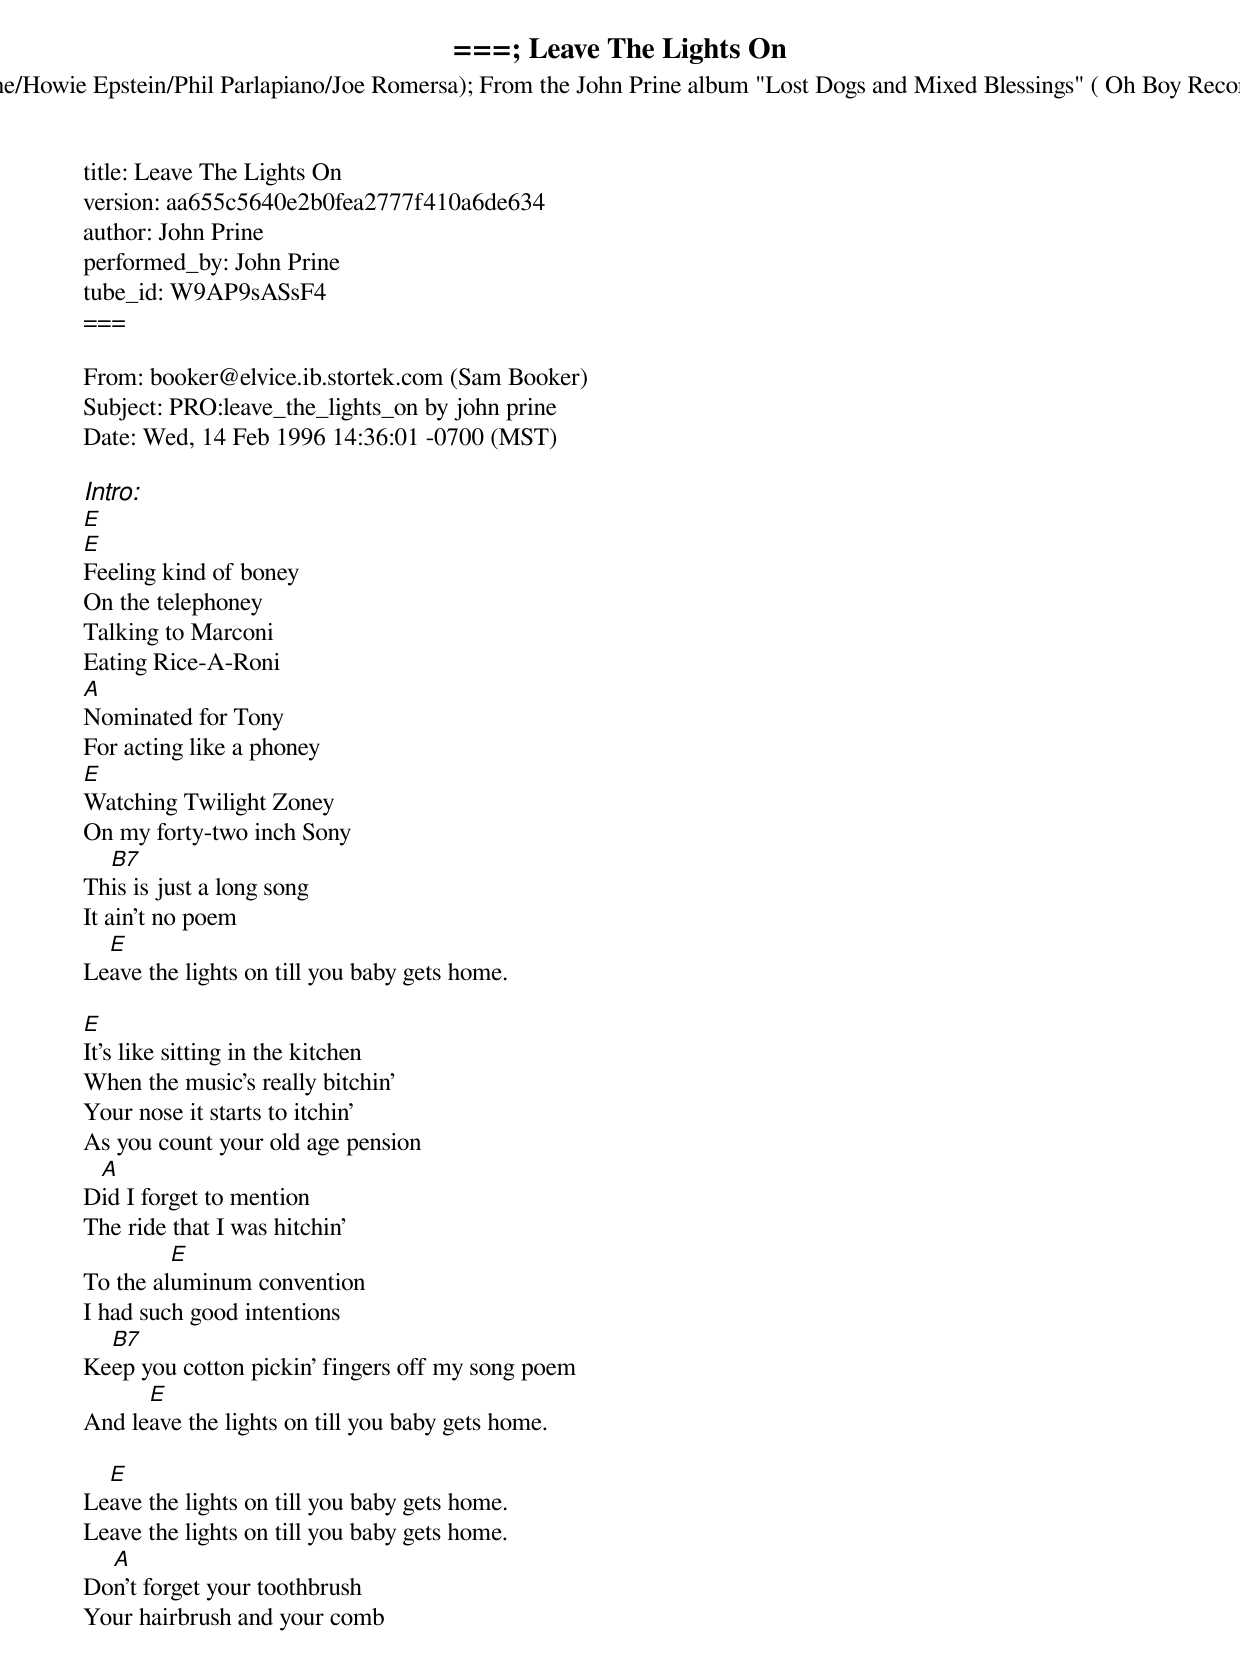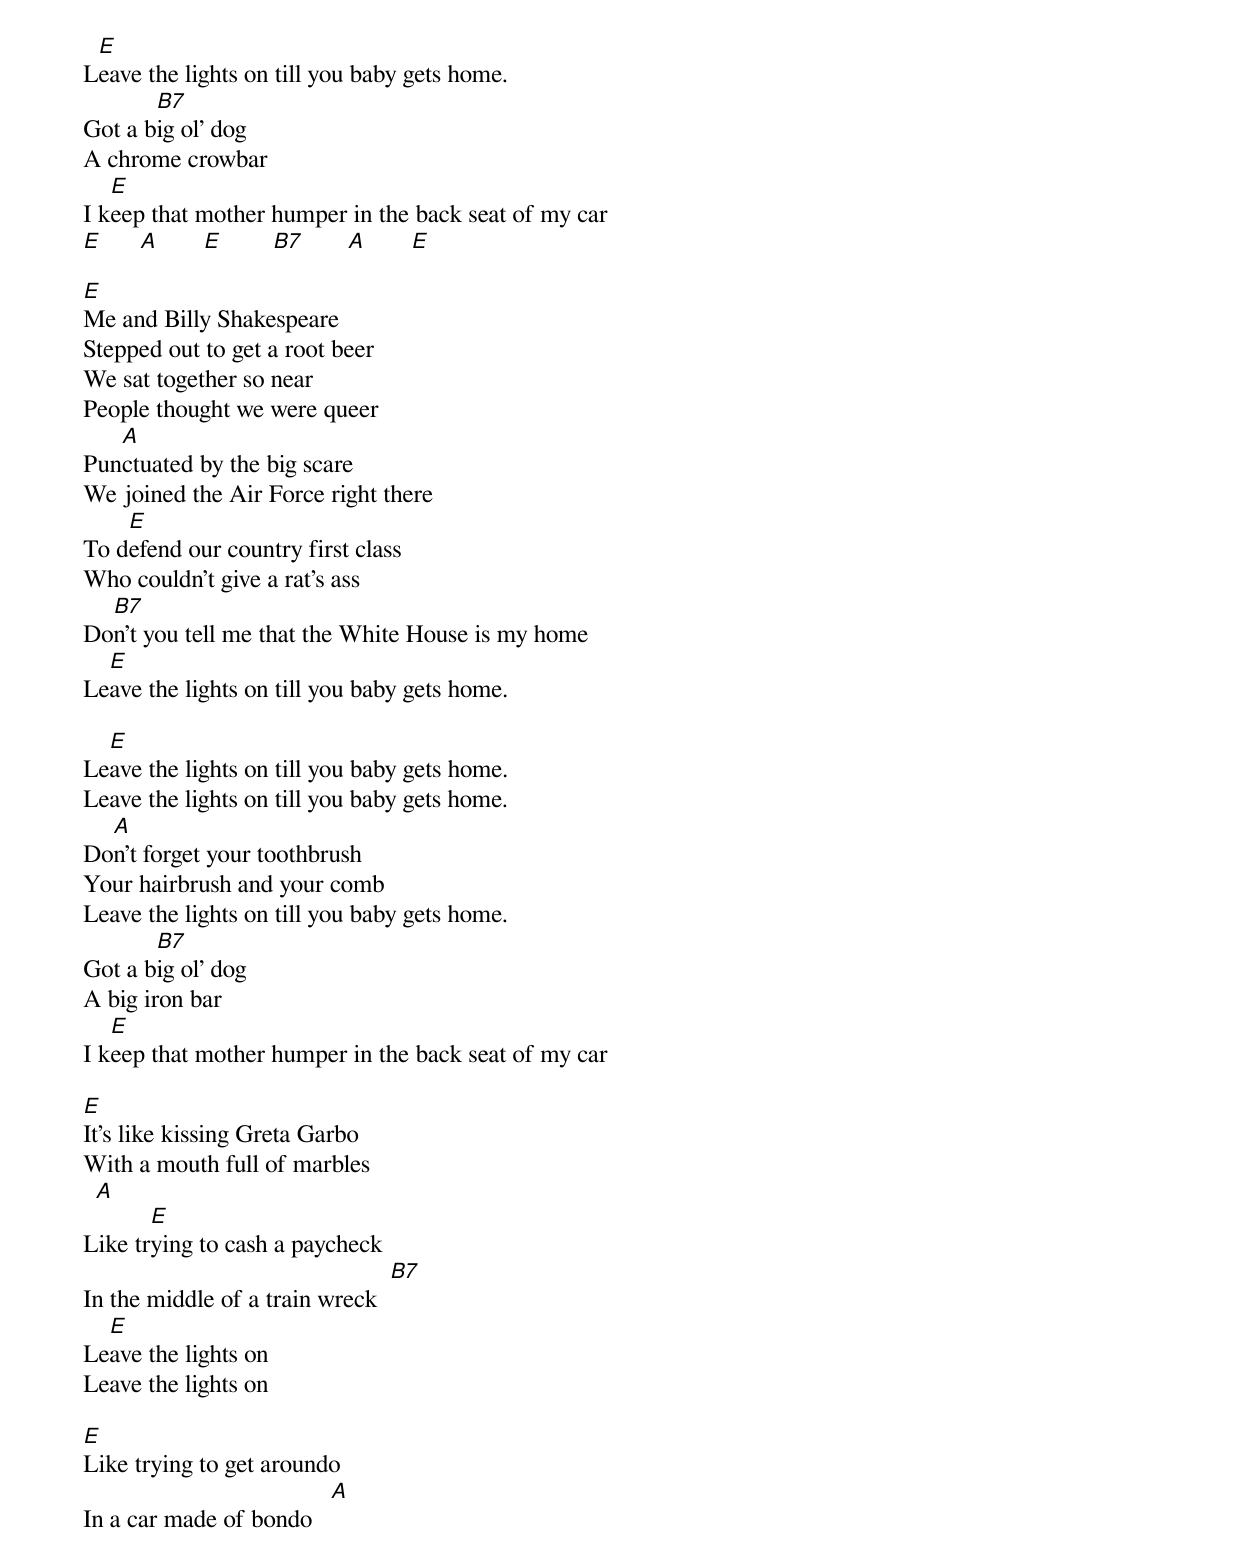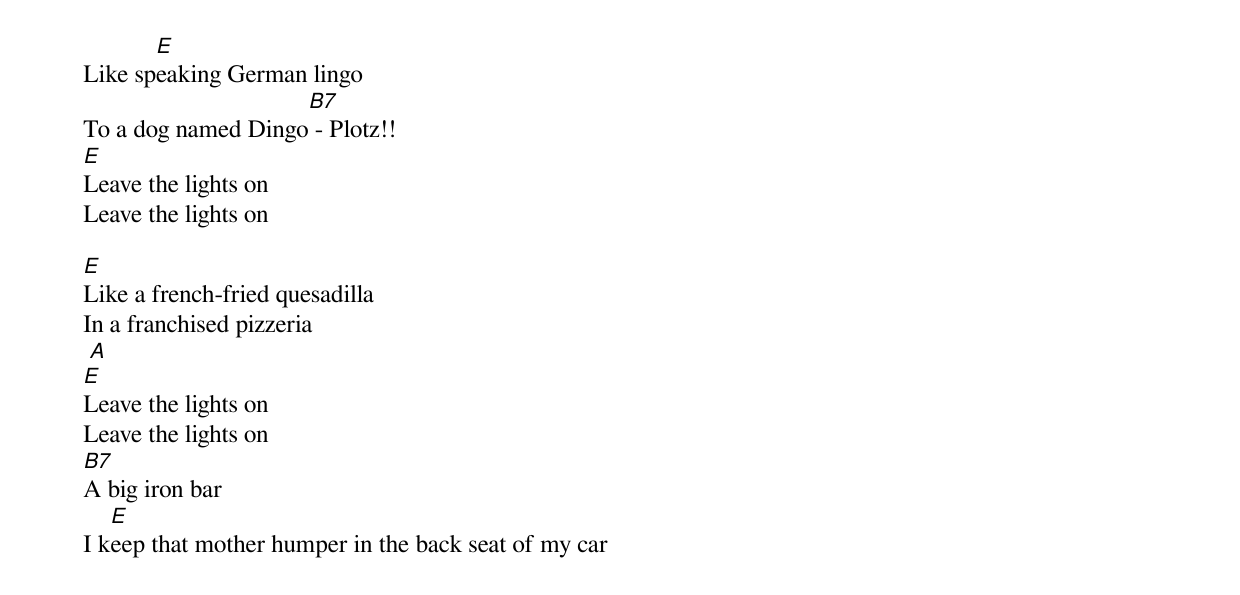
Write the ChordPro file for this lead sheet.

===
title: Leave The Lights On
version: aa655c5640e2b0fea2777f410a6de634
author: John Prine
performed_by: John Prine
tube_id: W9AP9sASsF4
===

From: booker@elvice.ib.stortek.com (Sam Booker)
Subject: PRO:leave_the_lights_on by john prine
Date: Wed, 14 Feb 1996 14:36:01 -0700 (MST)

{no_grid:}
{t:Leave The Lights On}
{st:(John Prine/Howie Epstein/Phil Parlapiano/Joe Romersa)}
{st:From the John Prine album "Lost Dogs and Mixed Blessings" ( Oh Boy Records, 1995)}
{ci:Intro:}
[E]
[E]Feeling kind of boney
On the telephoney
Talking to Marconi
Eating Rice-A-Roni
[A]Nominated for Tony
For acting like a phoney
[E]Watching Twilight Zoney
On my forty-two inch Sony
Th[B7]is is just a long song
It ain't no poem
Le[E]ave the lights on till you baby gets home.

[E]It's like sitting in the kitchen
When the music's really bitchin'
Your nose it starts to itchin'
As you count your old age pension
D[A]id I forget to mention
The ride that I was hitchin'
To the al[E]uminum convention
I had such good intentions
Ke[B7]ep you cotton pickin' fingers off my song poem
And le[E]ave the lights on till you baby gets home.

Le[E]ave the lights on till you baby gets home.
Leave the lights on till you baby gets home.
Do[A]n't forget your toothbrush
Your hairbrush and your comb
L[E]eave the lights on till you baby gets home.
Got a b[B7]ig ol' dog
A chrome crowbar
I k[E]eep that mother humper in the back seat of my car
[E]      [A]       [E]        [B7]       [A]       [E]

[E]Me and Billy Shakespeare
Stepped out to get a root beer
We sat together so near
People thought we were queer
Pun[A]ctuated by the big scare
We joined the Air Force right there
To d[E]efend our country first class
Who couldn't give a rat's ass
Do[B7]n't you tell me that the White House is my home
Le[E]ave the lights on till you baby gets home.

Le[E]ave the lights on till you baby gets home.
Leave the lights on till you baby gets home.
Do[A]n't forget your toothbrush
Your hairbrush and your comb
Leave the lights on till you baby gets home.
Got a b[B7]ig ol' dog
A big iron bar
I k[E]eep that mother humper in the back seat of my car

[E]It's like kissing Greta Garbo
With a mouth full of marbles
  [A]
Like tr[E]ying to cash a paycheck
In the middle of a train wreck  [B7]
Le[E]ave the lights on
Leave the lights on

[E]Like trying to get aroundo
In a car made of bondo   [A]
Like sp[E]eaking German lingo
To a dog named Dingo[B7] - Plotz!!
[E]Leave the lights on
Leave the lights on

[E]Like a french-fried quesadilla
In a franchised pizzeria
 [A]
[E]Leave the lights on
Leave the lights on
[B7]
A big iron bar
I k[E]eep that mother humper in the back seat of my car
